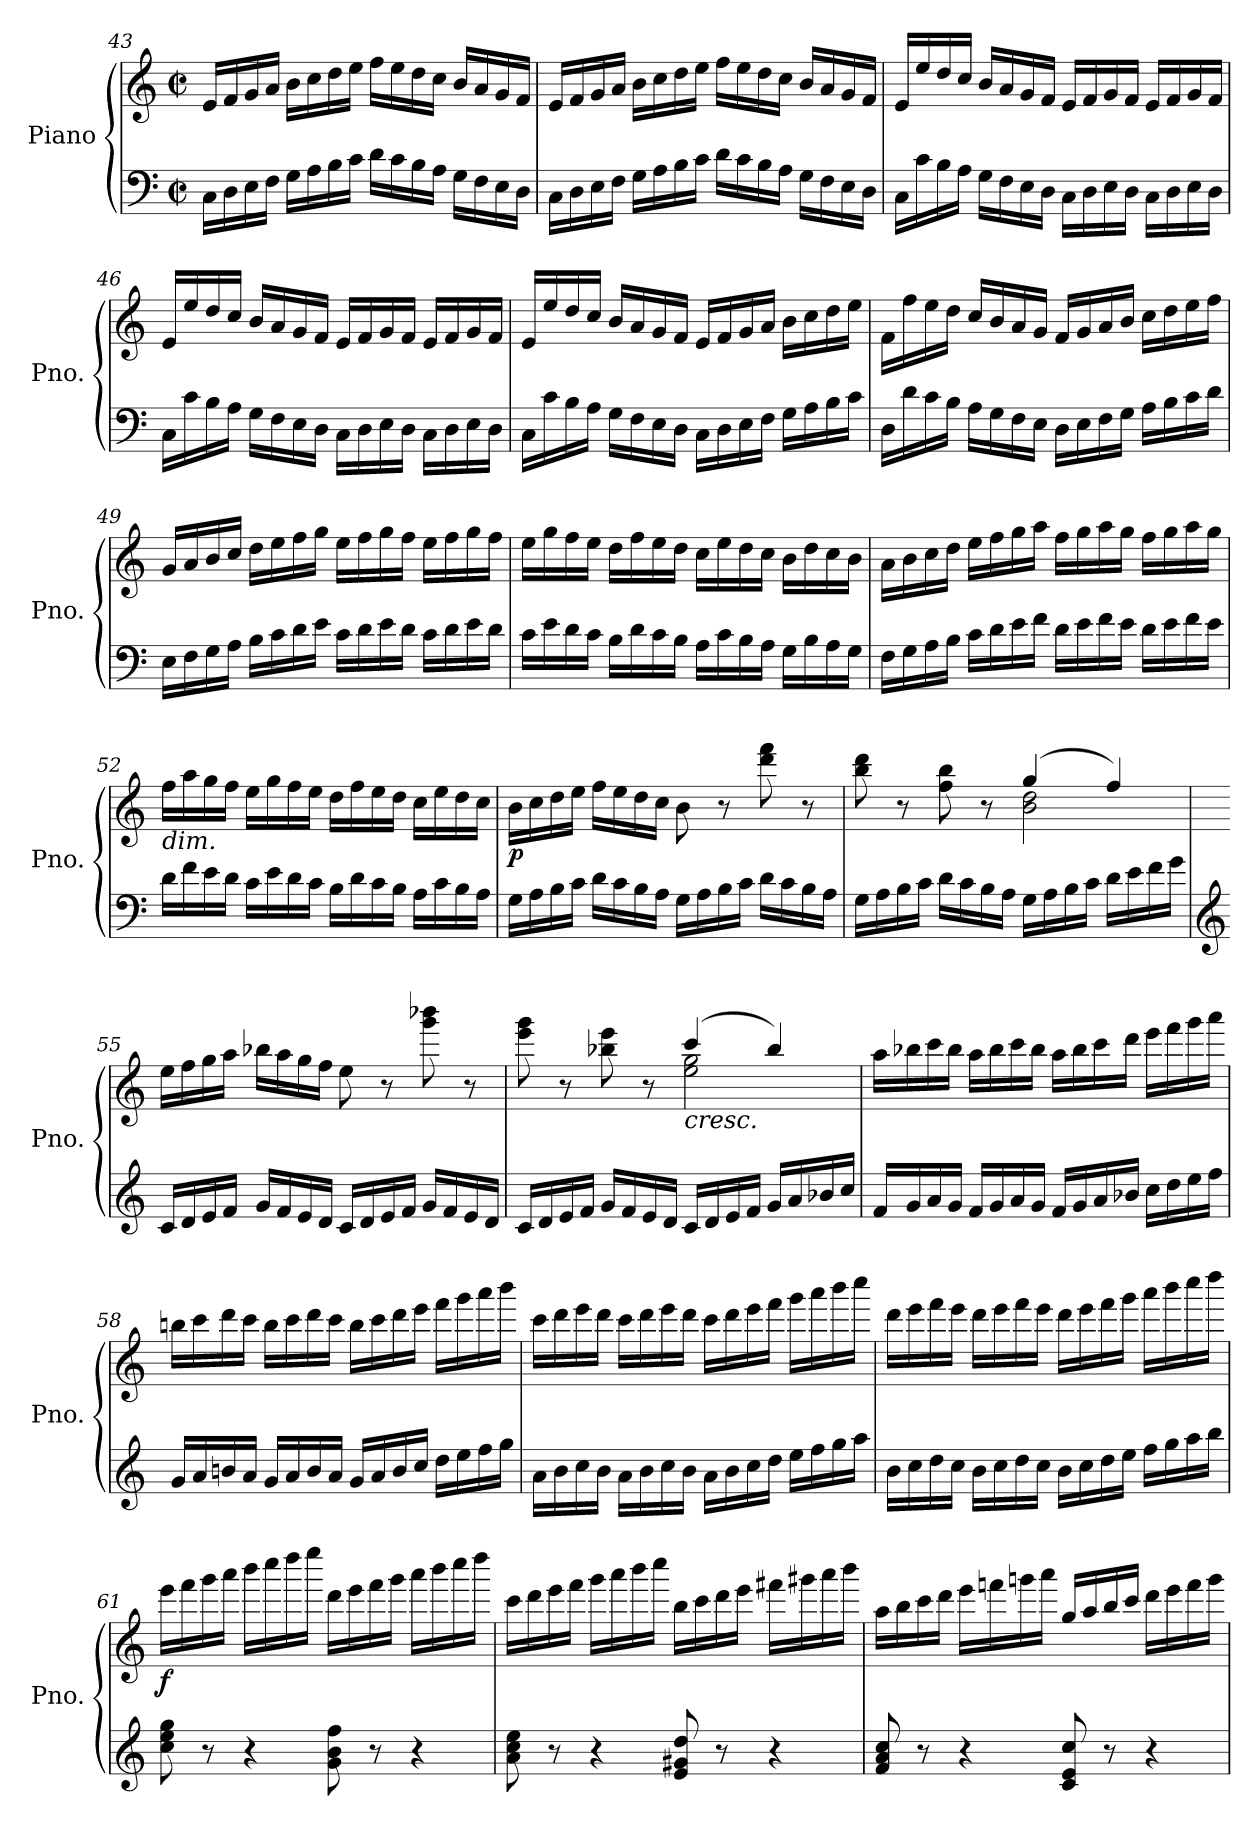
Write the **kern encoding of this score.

**kern	**kern	**dynam
*part1	*part1	*part1
*staff2	*staff1	*staff1/2
*I"Piano	*	*
*I'Pno.	*	*
*clefF4	*clefG2	*
*k[]	*k[]	*
*M2/2	*M2/2	*
*met(c|)	*met(c|)	*
=43	=43	=43
16C\LL	16e/LL	.
16D\	16f/	.
16E\	16g/	.
16F\JJ	16a/JJ	.
16G\LL	16b\LL	.
16A\	16cc\	.
16B\	16dd\	.
16c\JJ	16ee\JJ	.
16d\LL	16ff\LL	.
16c\	16ee\	.
16B\	16dd\	.
16A\JJ	16cc\JJ	.
16G\LL	16b/LL	.
16F\	16a/	.
16E\	16g/	.
16D\JJ	16f/JJ	.
=44	=44	=44
16C\LL	16e/LL	.
16D\	16f/	.
16E\	16g/	.
16F\JJ	16a/JJ	.
16G\LL	16b\LL	.
16A\	16cc\	.
16B\	16dd\	.
16c\JJ	16ee\JJ	.
16d\LL	16ff\LL	.
16c\	16ee\	.
16B\	16dd\	.
16A\JJ	16cc\JJ	.
16G\LL	16b/LL	.
16F\	16a/	.
16E\	16g/	.
16D\JJ	16f/JJ	.
=45	=45	=45
16C\LL	16e/LL	.
16c\	16ee/	.
16B\	16dd/	.
16A\JJ	16cc/JJ	.
16G\LL	16b/LL	.
16F\	16a/	.
16E\	16g/	.
16D\JJ	16f/JJ	.
16C\LL	16e/LL	.
16D\	16f/	.
16E\	16g/	.
16D\JJ	16f/JJ	.
16C\LL	16e/LL	.
16D\	16f/	.
16E\	16g/	.
16D\JJ	16f/JJ	.
=46	=46	=46
16C\LL	16e/LL	.
16c\	16ee/	.
16B\	16dd/	.
16A\JJ	16cc/JJ	.
16G\LL	16b/LL	.
16F\	16a/	.
16E\	16g/	.
16D\JJ	16f/JJ	.
16C\LL	16e/LL	.
16D\	16f/	.
16E\	16g/	.
16D\JJ	16f/JJ	.
16C\LL	16e/LL	.
16D\	16f/	.
16E\	16g/	.
16D\JJ	16f/JJ	.
=47	=47	=47
16C\LL	16e/LL	.
16c\	16ee/	.
16B\	16dd/	.
16A\JJ	16cc/JJ	.
16G\LL	16b/LL	.
16F\	16a/	.
16E\	16g/	.
16D\JJ	16f/JJ	.
16C\LL	16e/LL	.
16D\	16f/	.
16E\	16g/	.
16F\JJ	16a/JJ	.
16G\LL	16b\LL	.
16A\	16cc\	.
16B\	16dd\	.
16c\JJ	16ee\JJ	.
=48	=48	=48
16D\LL	16f\LL	.
16d\	16ff\	.
16c\	16ee\	.
16B\JJ	16dd\JJ	.
16A\LL	16cc/LL	.
16G\	16b/	.
16F\	16a/	.
16E\JJ	16g/JJ	.
16D\LL	16f/LL	.
16E\	16g/	.
16F\	16a/	.
16G\JJ	16b/JJ	.
16A\LL	16cc\LL	.
16B\	16dd\	.
16c\	16ee\	.
16d\JJ	16ff\JJ	.
=49	=49	=49
16E\LL	16g/LL	.
16F\	16a/	.
16G\	16b/	.
16A\JJ	16cc/JJ	.
16B\LL	16dd\LL	.
16c\	16ee\	.
16d\	16ff\	.
16e\JJ	16gg\JJ	.
16c\LL	16ee\LL	.
16d\	16ff\	.
16e\	16gg\	.
16d\JJ	16ff\JJ	.
16c\LL	16ee\LL	.
16d\	16ff\	.
16e\	16gg\	.
16d\JJ	16ff\JJ	.
=50	=50	=50
16c\LL	16ee\LL	.
16e\	16gg\	.
16d\	16ff\	.
16c\JJ	16ee\JJ	.
16B\LL	16dd\LL	.
16d\	16ff\	.
16c\	16ee\	.
16B\JJ	16dd\JJ	.
16A\LL	16cc\LL	.
16c\	16ee\	.
16B\	16dd\	.
16A\JJ	16cc\JJ	.
16G\LL	16b\LL	.
16B\	16dd\	.
16A\	16cc\	.
16G\JJ	16b\JJ	.
=51	=51	=51
16F\LL	16a\LL	.
16G\	16b\	.
16A\	16cc\	.
16B\JJ	16dd\JJ	.
16c\LL	16ee\LL	.
16d\	16ff\	.
16e\	16gg\	.
16f\JJ	16aa\JJ	.
16d\LL	16ff\LL	.
16e\	16gg\	.
16f\	16aa\	.
16e\JJ	16gg\JJ	.
16d\LL	16ff\LL	.
16e\	16gg\	.
16f\	16aa\	.
16e\JJ	16gg\JJ	.
=52	=52	=52
!	!LO:TX:b:i:t=dim.	!
16d\LL	16ff\LL	.
16f\	16aa\	.
16e\	16gg\	.
16d\JJ	16ff\JJ	.
16c\LL	16ee\LL	.
16e\	16gg\	.
16d\	16ff\	.
16c\JJ	16ee\JJ	.
16B\LL	16dd\LL	.
16d\	16ff\	.
16c\	16ee\	.
16B\JJ	16dd\JJ	.
16A\LL	16cc\LL	.
16c\	16ee\	.
16B\	16dd\	.
16A\JJ	16cc\JJ	.
=53	=53	=53
!	!	!LO:DY:b
16G\LL	16b\LL	p
16A\	16cc\	.
16B\	16dd\	.
16c\JJ	16ee\JJ	.
16d\LL	16ff\LL	.
16c\	16ee\	.
16B\	16dd\	.
16A\JJ	16cc\JJ	.
16G\LL	8b\	.
16A\	.	.
16B\	8r	.
16c\JJ	.	.
16d\LL	8ddd\ 8fff\	.
16c\	.	.
16B\	8r	.
16A\JJ	.	.
=54	=54	=54
*	*^	*
16G\LL	2ryy	8bb\ 8ddd\	.
16A\	.	.	.
16B\	.	8r	.
16c\JJ	.	.	.
16d\LL	.	8ff\ 8bb\	.
16c\	.	.	.
16B\	.	8r	.
16A\JJ	.	.	.
16G\LL	(>4gg/	2b\ 2dd\	.
16A\	.	.	.
16B\	.	.	.
16c\JJ	.	.	.
16d\LL	4ff/)	.	.
16e\	.	.	.
16f\	.	.	.
16g\JJ	.	.	.
*	*v	*v	*
=55	=55	=55
*clefG2	*	*
16c/LL	16ee\LL	.
16d/	16ff\	.
16e/	16gg\	.
16f/JJ	16aa\JJ	.
16g/LL	16bb-X\LL	.
16f/	16aa\	.
16e/	16gg\	.
16d/JJ	16ff\JJ	.
16c/LL	8ee\	.
16d/	.	.
16e/	8r	.
16f/JJ	.	.
16g/LL	8ggg\ 8bbb-X\	.
16f/	.	.
16e/	8r	.
16d/JJ	.	.
=56	=56	=56
*	*^	*
16c/LL	2ryy	8eee\ 8ggg\	.
16d/	.	.	.
16e/	.	8r	.
16f/JJ	.	.	.
16g/LL	.	8bb-X\ 8eee\	.
16f/	.	.	.
16e/	.	8r	.
16d/JJ	.	.	.
!	!LO:TX:b:i:t=cresc.	!	!
16c/LL	(>4ccc/	2ee\ 2gg\	.
16d/	.	.	.
16e/	.	.	.
16f/JJ	.	.	.
16g/LL	4bb-/)	.	.
16a/	.	.	.
16b-X/	.	.	.
16cc/JJ	.	.	.
*	*v	*v	*
=57	=57	=57
16f/LL	16aa\LL	.
16g/	16bb-X\	.
16a/	16ccc\	.
16g/JJ	16bb-\JJ	.
16f/LL	16aa\LL	.
16g/	16bb-\	.
16a/	16ccc\	.
16g/JJ	16bb-\JJ	.
16f/LL	16aa\LL	.
16g/	16bb-\	.
16a/	16ccc\	.
16b-X/JJ	16ddd\JJ	.
16cc\LL	16eee\LL	.
16dd\	16fff\	.
16ee\	16ggg\	.
16ff\JJ	16aaa\JJ	.
=58	=58	=58
16g/LL	16bbn\LL	.
16a/	16ccc\	.
16bn/	16ddd\	.
16a/JJ	16ccc\JJ	.
16g/LL	16bb\LL	.
16a/	16ccc\	.
16b/	16ddd\	.
16a/JJ	16ccc\JJ	.
16g/LL	16bb\LL	.
16a/	16ccc\	.
16b/	16ddd\	.
16cc/JJ	16eee\JJ	.
16dd\LL	16fff\LL	.
16ee\	16ggg\	.
16ff\	16aaa\	.
16gg\JJ	16bbb\JJ	.
=59	=59	=59
16a\LL	16ccc\LL	.
16b\	16ddd\	.
16cc\	16eee\	.
16b\JJ	16ddd\JJ	.
16a\LL	16ccc\LL	.
16b\	16ddd\	.
16cc\	16eee\	.
16b\JJ	16ddd\JJ	.
16a\LL	16ccc\LL	.
16b\	16ddd\	.
16cc\	16eee\	.
16dd\JJ	16fff\JJ	.
16ee\LL	16ggg\LL	.
16ff\	16aaa\	.
16gg\	16bbb\	.
16aa\JJ	16cccc\JJ	.
=60	=60	=60
16b\LL	16ddd\LL	.
16cc\	16eee\	.
16dd\	16fff\	.
16cc\JJ	16eee\JJ	.
16b\LL	16ddd\LL	.
16cc\	16eee\	.
16dd\	16fff\	.
16cc\JJ	16eee\JJ	.
16b\LL	16ddd\LL	.
16cc\	16eee\	.
16dd\	16fff\	.
16ee\JJ	16ggg\JJ	.
16ff\LL	16aaa\LL	.
16gg\	16bbb\	.
16aa\	16cccc\	.
16bb\JJ	16dddd\JJ	.
=61	=61	=61
!	!	!LO:DY:b
8cc\ 8ee\ 8gg\	16eee\LL	f
.	16fff\	.
8r	16ggg\	.
.	16aaa\JJ	.
4r	16bbb\LL	.
.	16cccc\	.
.	16dddd\	.
.	16eeee\JJ	.
8g\ 8b\ 8ff\	16ddd\LL	.
.	16eee\	.
8r	16fff\	.
.	16ggg\JJ	.
4r	16aaa\LL	.
.	16bbb\	.
.	16cccc\	.
.	16dddd\JJ	.
=62	=62	=62
8a\ 8cc\ 8ee\	16ccc\LL	.
.	16ddd\	.
8r	16eee\	.
.	16fff\JJ	.
4r	16ggg\LL	.
.	16aaa\	.
.	16bbb\	.
.	16cccc\JJ	.
8e/ 8g#X/ 8dd/	16bb\LL	.
.	16ccc\	.
8r	16ddd\	.
.	16eee\JJ	.
4r	16fff#X\LL	.
.	16ggg#X\	.
.	16aaa\	.
.	16bbb\JJ	.
=63	=63	=63
8f/ 8a/ 8cc/	16aa\LL	.
.	16bb\	.
8r	16ccc\	.
.	16ddd\JJ	.
4r	16eee\LL	.
.	16fffn\	.
.	16gggn\	.
.	16aaa\JJ	.
8c/ 8e/ 8cc/	16gg/LL	.
.	16aa/	.
8r	16bb/	.
.	16ccc/JJ	.
4r	16ddd\LL	.
.	16eee\	.
.	16fff\	.
.	16ggg\JJ	.
=	=	=
*-	*-	*-
